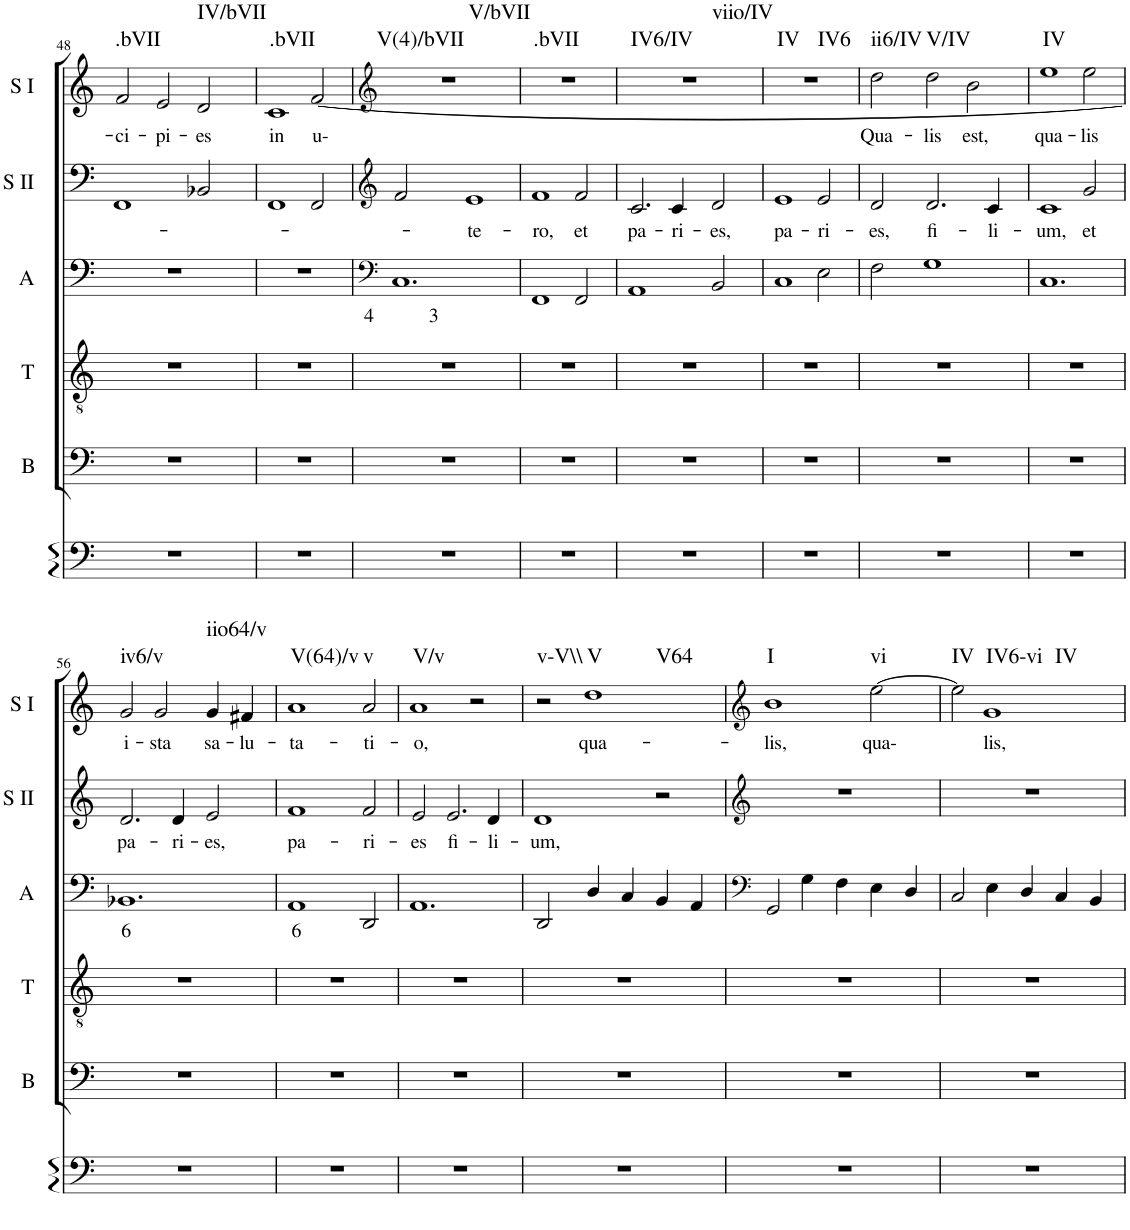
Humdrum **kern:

**kern	**kern	**kern	**kern	**text	**kern	**text	**kern	**text	**harte
*part6	*part5	*part4	*part3	*part3	*part2	*part2	*part1	*part1	*part1
*staff6	*staff5	*staff4	*staff3	*staff3	*staff2	*staff2	*staff1	*staff1	*
*I"Continuo	*I"Bass	*I"Tenor	*I"Alto	*	*I"Soprano II	*	*I"Soprano I	*	*
*	*I'B	*I'T	*I'A	*	*I'S II	*	*I'S I	*	*
!!LO:PB:g=z
*clefF4	*clefF4	*clefGv2	*clefF4	*	*clefF4	*	*clefG2	*	*
*k[]	*k[]	*k[]	*k[]	*	*k[]	*	*k[]	*	*
*M3/2	*M3/2	*M3/2	*M3/2	*	*M3/2	*	*M3/2	*	*
=48	=48	=48	=48	=48	=48	=48	=48	=48	=48
!	!	!	!	!	!	!	!	!LO:LY:b	!LO:H:kt=.bVII
1.r	1.r	1.r	1.r	.	1FF	.	2f/	ci-	N
!	!	!	!	!	!	!	!	!LO:LY:b	!
.	.	.	.	.	.	.	2e/	pi-	.
!	!	!	!	!	!	!	!	!LO:LY:b	!LO:H:kt=IV/bVII
.	.	.	.	.	2BB-X/	.	2d/	es	N
=49	=49	=49	=49	=49	=49	=49	=49	=49	=49
!	!	!	!	!	!	!	!	!LO:LY:b	!LO:H:kt=.bVII
1.r	1.r	1.r	1.r	.	1FF	.	1c	in	N
!	!	!	!	!	!	!	!	!LO:LY:b	!
.	.	.	.	.	2FF/	.	[2f/	u-	.
=50	=50	=50	=50	=50	=50	=50	=50	=50	=50
*	*	*	*clefF4	*	*clefG2	*	*clefG2	*	*
!	!	!	!	!LO:LY:b	!	!	!	!	!LO:H:n=1:kt=V(4)/bVII
!	!	!	!	!	!	!	!	!	!LO:H:n=2:kt=V/bVII
1.r	1.r	1.r	1.C	4 3	2f/	.	1.r	.	N N
!	!	!	!	!	!	!LO:LY:b	!	!	!
.	.	.	.	.	1e	te-	.	.	.
=51	=51	=51	=51	=51	=51	=51	=51	=51	=51
!	!	!	!	!	!	!LO:LY:b	!	!	!LO:H:kt=.bVII
1.r	1.r	1.r	1FF	.	1f	ro,	1.r	.	N
!	!	!	!	!	!	!LO:LY:b	!	!	!
.	.	.	2FF/	.	2f/	et	.	.	.
=52	=52	=52	=52	=52	=52	=52	=52	=52	=52
!	!	!	!	!	!	!LO:LY:b	!	!	!LO:H:n=1:kt=IV6/IV
!	!	!	!	!	!	!	!	!	!LO:H:n=2:kt=viio/IV
1.r	1.r	1.r	1AA	.	2.c/	pa-	1.r	.	N N
!	!	!	!	!	!	!LO:LY:b	!	!	!
.	.	.	.	.	4c/	ri-	.	.	.
!	!	!	!	!	!	!LO:LY:b	!	!	!
.	.	.	2BB/	.	2d/	es,	.	.	.
=53	=53	=53	=53	=53	=53	=53	=53	=53	=53
!	!	!	!	!	!	!LO:LY:b	!	!	!LO:H:n=1:kt=IV
!	!	!	!	!	!	!	!	!	!LO:H:n=2:kt=IV6
1.r	1.r	1.r	1C	.	1e	pa-	1.r	.	N N
!	!	!	!	!	!	!LO:LY:b	!	!	!
.	.	.	2E\	.	2e/	ri-	.	.	.
=54	=54	=54	=54	=54	=54	=54	=54	=54	=54
!	!	!	!	!	!	!LO:LY:b	!	!LO:LY:b	!LO:H:kt=ii6/IV
1.r	1.r	1.r	2F\	.	2d/	es,	2dd\	Qua-	N
!	!	!	!	!	!	!LO:LY:b	!	!LO:LY:b	!LO:H:kt=V/IV
.	.	.	1G	.	2.d/	fi-	2dd\	lis	N
!	!	!	!	!	!	!	!	!LO:LY:b	!
.	.	.	.	.	.	.	2b\	est,	.
!	!	!	!	!	!	!LO:LY:b	!	!	!
.	.	.	.	.	4c/	li-	.	.	.
=55	=55	=55	=55	=55	=55	=55	=55	=55	=55
!	!	!	!	!	!	!LO:LY:b	!	!LO:LY:b	!LO:H:kt=IV
1.r	1.r	1.r	1.C	.	1c	um,	1ee	qua-	N
!	!	!	!	!	!	!LO:LY:b	!	!LO:LY:b	!
.	.	.	.	.	2g/	et	2ee\	lis	.
!!LO:LB:g=z
=56	=56	=56	=56	=56	=56	=56	=56	=56	=56
!	!	!	!	!LO:LY:b	!	!LO:LY:b	!	!LO:LY:b	!LO:H:kt=iv6/v
1.r	1.r	1.r	1.BB-X	6	2.d/	pa-	2g/	i-	N
!	!	!	!	!	!	!	!	!LO:LY:b	!
.	.	.	.	.	.	.	2g/	sta	.
!	!	!	!	!	!	!LO:LY:b	!	!	!
.	.	.	.	.	4d/	ri-	.	.	.
!	!	!	!	!	!	!LO:LY:b	!	!LO:LY:b	!LO:H:kt=iio64/v
.	.	.	.	.	2e/	es,	4g/	sa-	N
!	!	!	!	!	!	!	!	!LO:LY:b	!
.	.	.	.	.	.	.	4f#X/	lu-	.
=57	=57	=57	=57	=57	=57	=57	=57	=57	=57
!	!	!	!	!LO:LY:b	!	!LO:LY:b	!	!LO:LY:b	!LO:H:kt=V(64)/v
1.r	1.r	1.r	1AA	6	1f	pa-	1a	ta-	N
!	!	!	!	!	!	!LO:LY:b	!	!LO:LY:b	!LO:H:kt=v
.	.	.	2DD/	.	2f/	ri-	2a/	ti-	N
=58	=58	=58	=58	=58	=58	=58	=58	=58	=58
!	!	!	!	!	!	!LO:LY:b	!	!LO:LY:b	!LO:H:kt=V/v
1.r	1.r	1.r	1.AA	.	2e/	es	1a	o,	N
!	!	!	!	!	!	!LO:LY:b	!	!	!
.	.	.	.	.	2.e/	fi-	.	.	.
.	.	.	.	.	.	.	2r	.	.
!	!	!	!	!	!	!LO:LY:b	!	!	!
.	.	.	.	.	4d/	li-	.	.	.
=59	=59	=59	=59	=59	=59	=59	=59	=59	=59
!	!	!	!	!	!	!LO:LY:b	!	!	!LO:H:kt=v-V\\
1.r	1.r	1.r	2DD/	.	1d	um,	2r	.	N
!	!	!	!	!	!	!	!	!LO:LY:b	!LO:H:n=1:kt=V
!	!	!	!	!	!	!	!	!	!LO:H:n=2:kt=V64
.	.	.	4D/	.	.	.	1dd	qua-	N N
.	.	.	4C/	.	.	.	.	.	.
.	.	.	4BB/	.	2r	.	.	.	.
.	.	.	4AA/	.	.	.	.	.	.
=60	=60	=60	=60	=60	=60	=60	=60	=60	=60
*	*	*	*clefF4	*	*clefG2	*	*clefG2	*	*
!	!	!	!	!	!	!	!	!LO:LY:b	!LO:H:kt=I
1.r	1.r	1.r	2GG/	.	1.r	.	1b	lis,	N
.	.	.	4G\	.	.	.	.	.	.
.	.	.	4F\	.	.	.	.	.	.
!	!	!	!	!	!	!	!	!LO:LY:b	!LO:H:kt=vi
.	.	.	4E\	.	.	.	[2ee\	qua-	N
.	.	.	4D/	.	.	.	.	.	.
=61	=61	=61	=61	=61	=61	=61	=61	=61	=61
!	!	!	!	!	!	!	!	!	!LO:H:kt=IV
1.r	1.r	1.r	2C/	.	1.r	.	2ee\]	.	N
!	!	!	!	!	!	!	!	!LO:LY:b	!LO:H:n=1:kt=IV6-vi
!	!	!	!	!	!	!	!	!	!LO:H:n=2:kt=IV
.	.	.	4E\	.	.	.	1g	lis,	N N
.	.	.	4D/	.	.	.	.	.	.
.	.	.	4C/	.	.	.	.	.	.
.	.	.	4BB/	.	.	.	.	.	.
=	=	=	=	=	=	=	=	=	=
*-	*-	*-	*-	*-	*-	*-	*-	*-	*-
